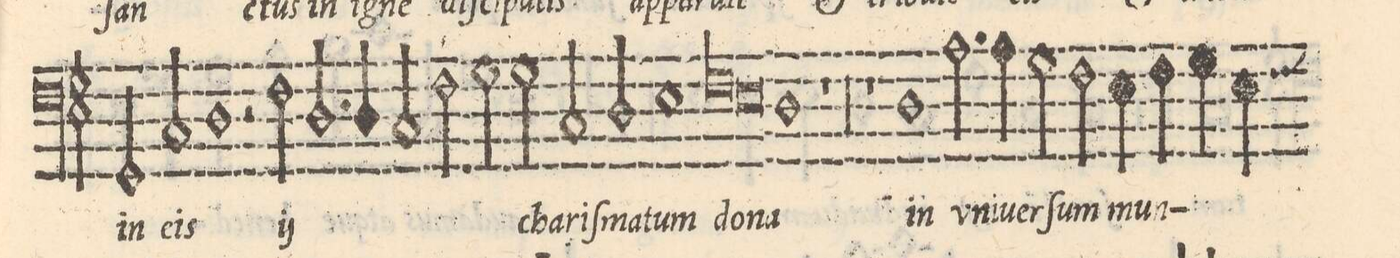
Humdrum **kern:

**kern	**text
*I"BASSVS	*
*clefF4	*
*k[]	*
*met(C|)	*
*M2/1	*
2GG/	-it
2C/	e-
1D	-is
=27-	=27-
2r	.
*	*ij
2F\	et
2.D/	tri-
4D/	-bu-
=28-	=28-
2C/	-it
2F\	e-
2G\	-is
*	*Xij
2G\	cha-
=29-	=29-
2C/	-riſ-
2D/	-ma-
1E	-tum
=30-	=30-
*lig	*
1F	do-
1E	.
*Xlig	*
=31-	=31-
1D	-na
1r	.
=32-	=32-
00r	.
=33-	=33-
=34-	=34-
1r	.
1D	in
=35-	=35-
2.A\	v-
4A\	-ni-
2G\	-uer-
2F\	-ſum
=36-	=36-
4E\	mun-
4F\	.
4G\	.
4E\	.
*custos:F	*
*-	*-
